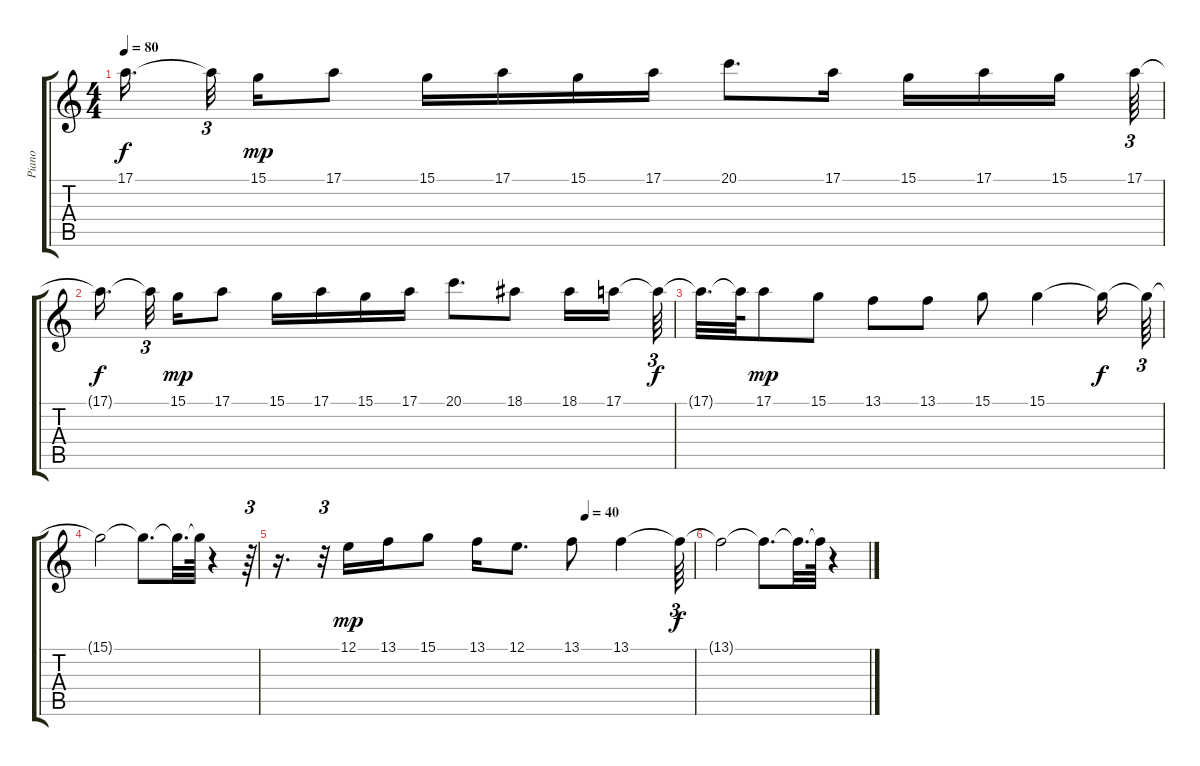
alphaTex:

\track ("Piano" "Piano") {instrument acousticgrandpiano}
\staff {score tabs}
\tuning (E4 B3 G3 D3 A2 E2) {hide}
\ts (4 4)
\tempo 80
\clef g2
\ks c
17.1{t}.16{d dy f beam splitsecondary} 17.1{t}.32{tu (3 2) beam splitsecondary} 15.1.16{dy mp} 17.1.8 15.1.16 17.1.16 15.1.16 17.1.16 20.1.8{d} 17.1.16 15.1.16 17.1.16 15.1.16{beam splitsecondary} 17.1.64{tu (3 2)} |
17.1{t}.16{d dy f beam splitsecondary} 17.1{t}.32{tu (3 2) beam splitsecondary} 15.1.16{dy mp} 17.1.8 15.1.16 17.1.16 15.1.16 17.1.16 20.1.8{d} 18.1.8 18.1.16 17.1.16{beam splitsecondary} 17.1{t}.64{tu (3 2) dy f} |
17.1{t}.32{d} 17.1{t}.64 17.1.8{dy mp} 15.1.8 13.1.8 13.1.8 15.1.8 15.1.4 15.1{t}.16{dy f} 15.1{t}.64{tu (3 2)} |
15.1{t}.2 15.1{t}.8{d} 15.1{t}.32{d} 15.1{t}.64 r.4 r.64{tu (3 2)} |
\tempo (40 0.7395833333333334)
r.16{d} r.32{tu (3 2)} 12.1.16{dy mp} 13.1.16 15.1.8 13.1.16 12.1.8{d} 13.1.8 13.1.4 13.1{t}.64{tu (3 2) dy f} |
13.1{t}.2 13.1{t}.8{d} 13.1{t}.32{d} 13.1{t}.64 r.4
